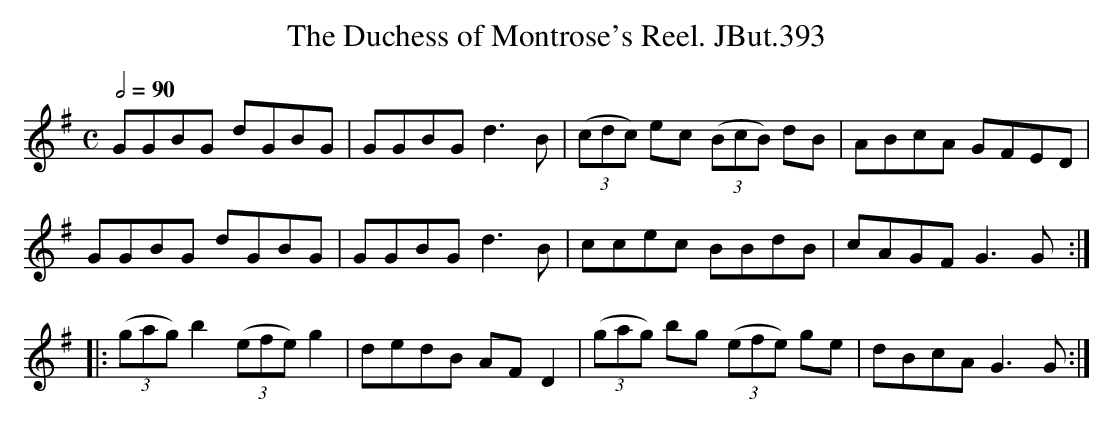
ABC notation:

X:1
T:Duchess of Montrose's Reel. JBut.393, The
M:C
L:1/8
Q:1/2=90
K:G
GGBG dGBG|GGBG d3B|(3(cdc) ec (3(BcB) dB|ABcA GFED|
GGBG dGBG|GGBG d3B|ccec BBdB|cAGF G2>G2:|
|:(3(gag) b2(3(efe) g2|dedB AFD2|(3(gag) bg (3(efe) ge|dBcAG3G:|
